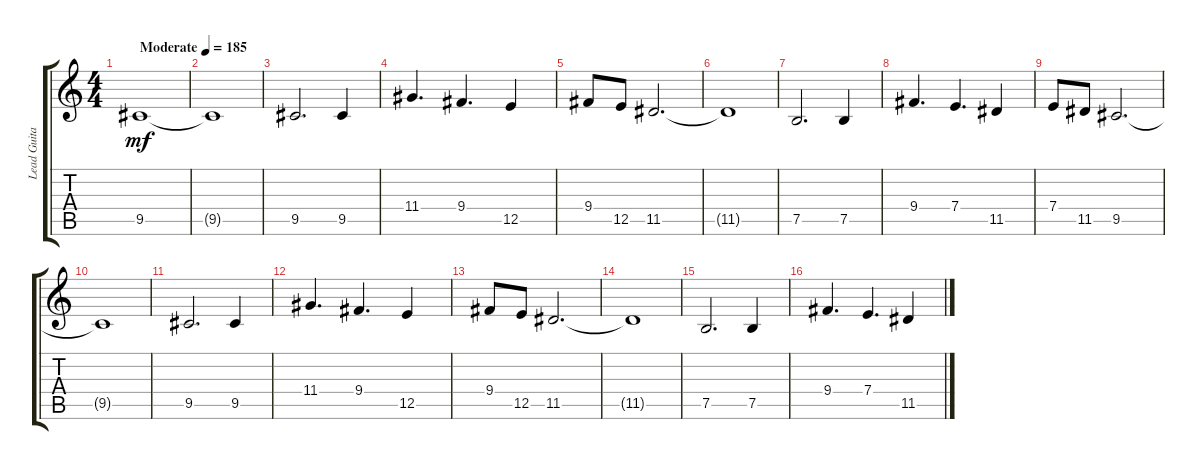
\track ("Lead Guitar" "Lead Guita") {instrument distortionguitar}
\staff {score tabs}
\tuning (B3 Gb3 D3 A2 E2 B1) {hide}
\ts (4 4)
\tempo (185 "Moderate")
\clef g2
\ks c
9.5.1{dy mf instrument distortionguitar} |
9.5{t}.1 |
9.5.2{d} 9.5.4 |
11.4.4{d} 9.4.4{d} 12.5.4 |
9.4.8 12.5.8 11.5.2{d} |
11.5{t}.1 |
7.5.2{d} 7.5.4 |
9.4.4{d} 7.4.4{d} 11.5.4 |
7.4.8 11.5.8 9.5.2{d} |
9.5{t}.1 |
9.5.2{d} 9.5.4 |
11.4.4{d} 9.4.4{d} 12.5.4 |
9.4.8 12.5.8 11.5.2{d} |
11.5{t}.1 |
7.5.2{d} 7.5.4 |
9.4.4{d} 7.4.4{d} 11.5.4
